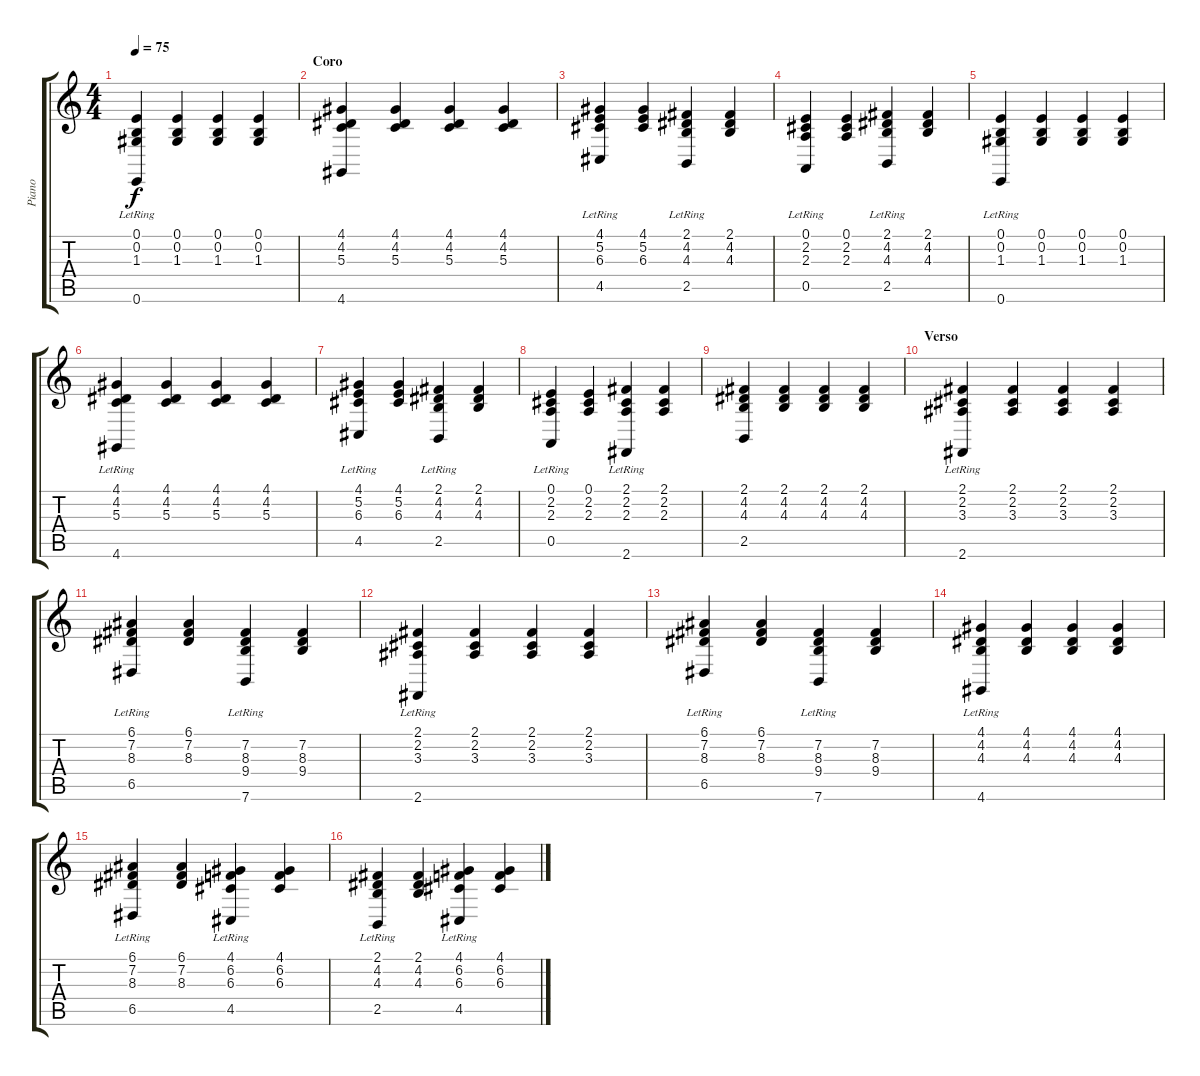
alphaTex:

\track ("Piano" "Piano") {instrument acousticgrandpiano}
\staff {score tabs}
\tuning (E4 B3 G3 D3 A2 E2) {hide}
\ts (4 4)
\tempo 75
\clef g2
\ks c
(0.1 0.2 1.3 0.6{lr}).4{dy f} (0.1 0.2 1.3).4 (0.1 0.2 1.3).4 (0.1 0.2 1.3).4 |
\section ("" "Coro")
(4.1 4.2 5.3 4.6).4 (4.1 4.2 5.3).4 (4.1 4.2 5.3).4 (4.1 4.2 5.3).4 |
(4.1 5.2 6.3 4.5{lr}).4 (4.1 5.2 6.3).4 (2.1 4.2 4.3 2.5{lr}).4 (2.1 4.2 4.3).4 |
(0.1 2.2 2.3 0.5{lr}).4 (0.1 2.2 2.3).4 (2.1 4.2 4.3 2.5{lr}).4 (2.1 4.2 4.3).4 |
(0.1 0.2 1.3 0.6{lr}).4 (0.1 0.2 1.3).4 (0.1 0.2 1.3).4 (0.1 0.2 1.3).4 |
(4.1 4.2 5.3 4.6{lr}).4 (4.1 4.2 5.3).4 (4.1 4.2 5.3).4 (4.1 4.2 5.3).4 |
(4.1 5.2 6.3 4.5{lr}).4 (4.1 5.2 6.3).4 (2.1 4.2 4.3 2.5{lr}).4 (2.1 4.2 4.3).4 |
(0.1 2.2 2.3 0.5{lr}).4 (0.1 2.2 2.3).4 (2.1 2.2 2.3 2.6{lr}).4 (2.1 2.2 2.3).4 |
(2.1 4.2 4.3 2.5).4 (2.1 4.2 4.3).4 (2.1 4.2 4.3).4 (2.1 4.2 4.3).4 |
\section ("" "Verso")
(2.1 2.2 3.3 2.6{lr}).4 (2.1 2.2 3.3).4 (2.1 2.2 3.3).4 (2.1 2.2 3.3).4 |
(6.1 7.2 8.3 6.5{lr}).4 (6.1 7.2 8.3).4 (7.2 8.3 9.4 7.6{lr}).4 (7.2 8.3 9.4).4 |
(2.1 2.2 3.3 2.6{lr}).4 (2.1 2.2 3.3).4 (2.1 2.2 3.3).4 (2.1 2.2 3.3).4 |
(6.1 7.2 8.3 6.5{lr}).4 (6.1 7.2 8.3).4 (7.2 8.3 9.4 7.6{lr}).4 (7.2 8.3 9.4).4 |
(4.1 4.2 4.3 4.6{lr}).4 (4.1 4.2 4.3).4 (4.1 4.2 4.3).4 (4.1 4.2 4.3).4 |
(6.1 7.2 8.3 6.5{lr}).4 (6.1 7.2 8.3).4 (4.1 6.2 6.3 4.5{lr}).4 (4.1 6.2 6.3).4 |
(2.1 4.2 4.3 2.5{lr}).4 (2.1 4.2 4.3).4 (4.1 6.2 6.3 4.5{lr}).4 (4.1 6.2 6.3).4
